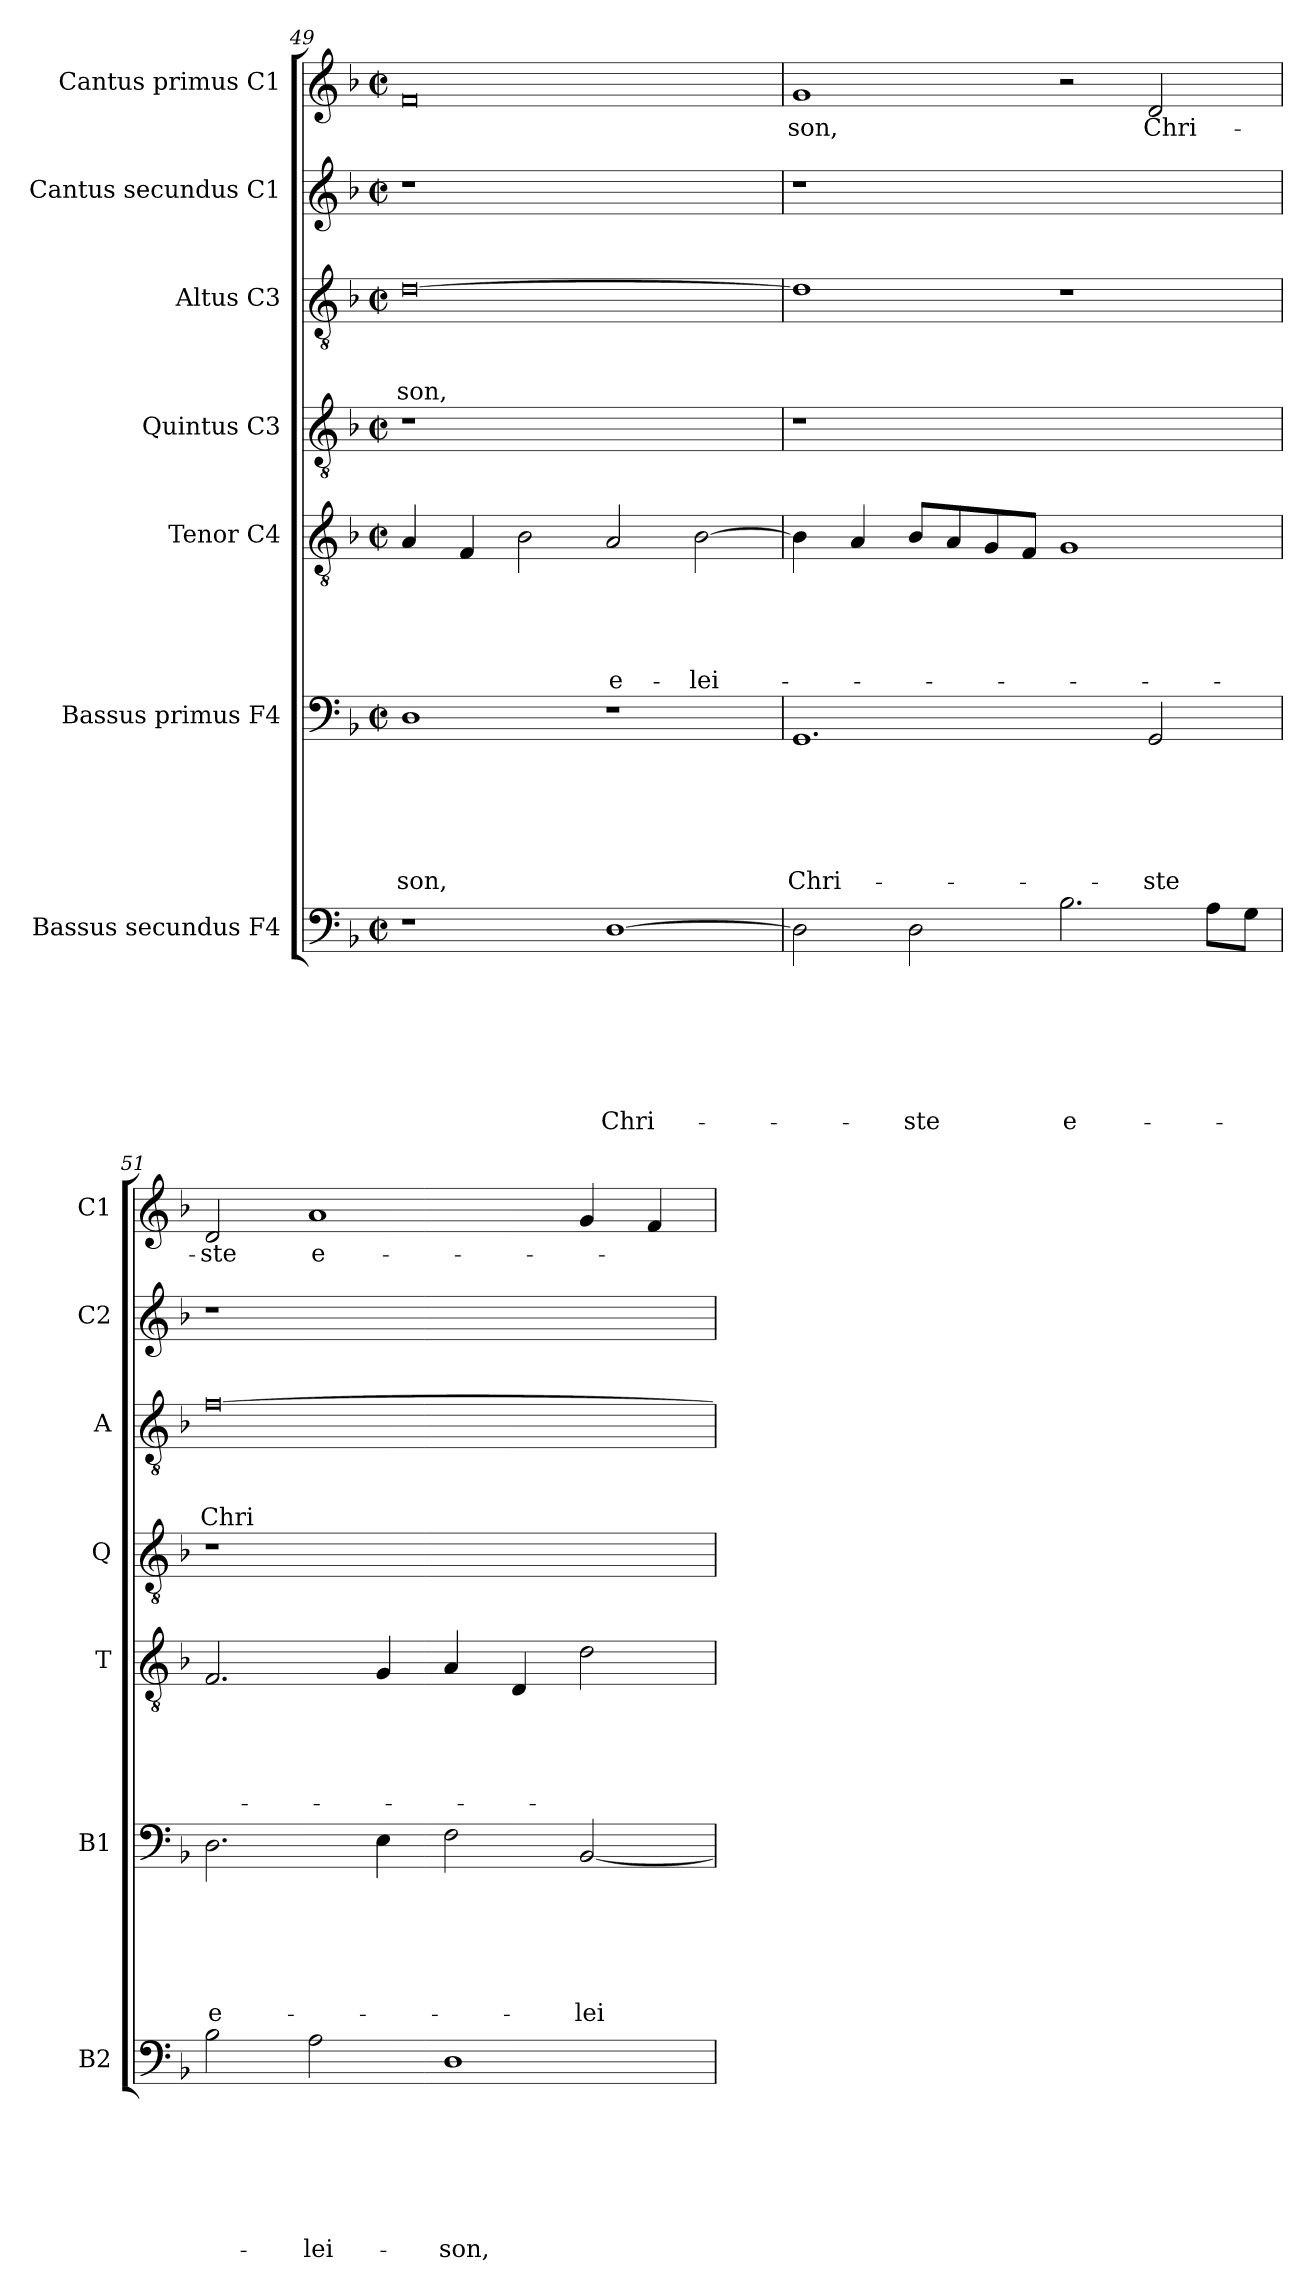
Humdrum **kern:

**kern	**text	**text	**text	**text	**text	**text	**text	**kern	**text	**text	**text	**text	**text	**text	**kern	**text	**text	**text	**text	**text	**kern	**kern	**text	**text	**text	**kern	**kern	**text
*part7	*part7	*part7	*part7	*part7	*part7	*part7	*part7	*part6	*part6	*part6	*part6	*part6	*part6	*part6	*part5	*part5	*part5	*part5	*part5	*part5	*part4	*part3	*part3	*part3	*part3	*part2	*part1	*part1
*staff7	*staff7	*staff7	*staff7	*staff7	*staff7	*staff7	*staff7	*staff6	*staff6	*staff6	*staff6	*staff6	*staff6	*staff6	*staff5	*staff5	*staff5	*staff5	*staff5	*staff5	*staff4	*staff3	*staff3	*staff3	*staff3	*staff2	*staff1	*staff1
*I"Bassus secundus F4	*	*	*	*	*	*	*	*I"Bassus primus F4	*	*	*	*	*	*	*I"Tenor C4	*	*	*	*	*	*I"Quintus C3	*I"Altus C3	*	*	*	*I"Cantus secundus C1	*I"Cantus  primus C1	*
*I'B2	*	*	*	*	*	*	*	*I'B1	*	*	*	*	*	*	*I'T	*	*	*	*	*	*I'Q	*I'A	*	*	*	*I'C2	*I'C1	*
!!LO:LB:g=z
*clefF4	*	*	*	*	*	*	*	*clefF4	*	*	*	*	*	*	*clefGv2	*	*	*	*	*	*clefGv2	*clefGv2	*	*	*	*clefG2	*clefG2	*
*k[b-]	*	*	*	*	*	*	*	*k[b-]	*	*	*	*	*	*	*k[b-]	*	*	*	*	*	*k[b-]	*k[b-]	*	*	*	*k[b-]	*k[b-]	*
*d:	*	*	*	*	*	*	*	*d:	*	*	*	*	*	*	*d:	*	*	*	*	*	*d:	*d:	*	*	*	*d:	*d:	*
*M2/2	*	*	*	*	*	*	*	*M2/2	*	*	*	*	*	*	*M2/2	*	*	*	*	*	*M2/2	*M2/2	*	*	*	*M2/2	*M2/2	*
*met(c|)	*	*	*	*	*	*	*	*met(c|)	*	*	*	*	*	*	*met(c|)	*	*	*	*	*	*met(c|)	*met(c|)	*	*	*	*met(c|)	*met(c|)	*
=49	=49	=49	=49	=49	=49	=49	=49	=49	=49	=49	=49	=49	=49	=49	=49	=49	=49	=49	=49	=49	=49	=49	=49	=49	=49	=49	=49	=49
!	!	!	!	!	!	!	!	!	!	!	!	!	!	!LO:LY:b	!	!	!	!	!	!	!	!	!	!	!LO:LY:b	!	!	!
1r	.	.	.	.	.	.	.	1D	.	.	.	.	.	-son,	4A/	.	.	.	.	.	1r	[0d	.	.	-son,	1r	0f	.
.	.	.	.	.	.	.	.	.	.	.	.	.	.	.	4F/	.	.	.	.	.	.	.	.	.	.	.	.	.
.	.	.	.	.	.	.	.	.	.	.	.	.	.	.	2B-\	.	.	.	.	.	.	.	.	.	.	.	.	.
!	!	!	!	!	!	!	!LO:LY:b	!	!	!	!	!	!	!	!	!	!	!	!	!LO:LY:b	!	!	!	!	!	!	!	!
[1D	.	.	.	.	.	.	Chri-	1r	.	.	.	.	.	.	2A/	.	.	.	.	e-	1ryy	.	.	.	.	1ryy	.	.
!	!	!	!	!	!	!	!	!	!	!	!	!	!	!	!	!	!	!	!	!LO:LY:b	!	!	!	!	!	!	!	!
.	.	.	.	.	.	.	.	.	.	.	.	.	.	.	[2B-\	.	.	.	.	-lei-	.	.	.	.	.	.	.	.
=50	=50	=50	=50	=50	=50	=50	=50	=50	=50	=50	=50	=50	=50	=50	=50	=50	=50	=50	=50	=50	=50	=50	=50	=50	=50	=50	=50	=50
!	!	!	!	!	!	!	!	!	!	!	!	!	!	!LO:LY:b	!	!	!	!	!	!	!	!	!	!	!	!	!	!LO:LY:b
2D\]	.	.	.	.	.	.	.	1.GG	.	.	.	.	.	Chri-	4B-\]	.	.	.	.	.	1r	1d]	.	.	.	1r	1g	-son,
.	.	.	.	.	.	.	.	.	.	.	.	.	.	.	4A/	.	.	.	.	.	.	.	.	.	.	.	.	.
!	!	!	!	!	!	!	!LO:LY:b	!	!	!	!	!	!	!	!	!	!	!	!	!	!	!	!	!	!	!	!	!
2D\	.	.	.	.	.	.	-ste	.	.	.	.	.	.	.	8B-/L	.	.	.	.	.	.	.	.	.	.	.	.	.
.	.	.	.	.	.	.	.	.	.	.	.	.	.	.	8A/	.	.	.	.	.	.	.	.	.	.	.	.	.
.	.	.	.	.	.	.	.	.	.	.	.	.	.	.	8G/	.	.	.	.	.	.	.	.	.	.	.	.	.
.	.	.	.	.	.	.	.	.	.	.	.	.	.	.	8F/J	.	.	.	.	.	.	.	.	.	.	.	.	.
!	!	!	!	!	!	!	!LO:LY:b	!	!	!	!	!	!	!	!	!	!	!	!	!	!	!	!	!	!	!	!	!
2.B-\	.	.	.	.	.	.	e-	.	.	.	.	.	.	.	1G	.	.	.	.	.	1ryy	1r	.	.	.	1ryy	2r	.
!	!	!	!	!	!	!	!	!	!	!	!	!	!	!LO:LY:b	!	!	!	!	!	!	!	!	!	!	!	!	!	!LO:LY:b
.	.	.	.	.	.	.	.	2GG/	.	.	.	.	.	-ste	.	.	.	.	.	.	.	.	.	.	.	.	2d/	Chri-
8A\L	.	.	.	.	.	.	.	.	.	.	.	.	.	.	.	.	.	.	.	.	.	.	.	.	.	.	.	.
8G\J	.	.	.	.	.	.	.	.	.	.	.	.	.	.	.	.	.	.	.	.	.	.	.	.	.	.	.	.
=51	=51	=51	=51	=51	=51	=51	=51	=51	=51	=51	=51	=51	=51	=51	=51	=51	=51	=51	=51	=51	=51	=51	=51	=51	=51	=51	=51	=51
!	!	!	!	!	!	!	!	!	!	!	!	!	!	!LO:LY:b	!	!	!	!	!	!	!	!	!	!	!LO:LY:b	!	!	!LO:LY:b
2B-\	.	.	.	.	.	.	.	2.D\	.	.	.	.	.	e-	2.F/	.	.	.	.	.	1r	[0f	.	.	Chri-	1r	2d/	-ste
!	!	!	!	!	!	!	!LO:LY:b	!	!	!	!	!	!	!	!	!	!	!	!	!	!	!	!	!	!	!	!	!LO:LY:b
2A\	.	.	.	.	.	.	-lei-	.	.	.	.	.	.	.	.	.	.	.	.	.	.	.	.	.	.	.	1a	e-
.	.	.	.	.	.	.	.	4E\	.	.	.	.	.	.	4G/	.	.	.	.	.	.	.	.	.	.	.	.	.
!	!	!	!	!	!	!	!LO:LY:b	!	!	!	!	!	!	!	!	!	!	!	!	!	!	!	!	!	!	!	!	!
1D	.	.	.	.	.	.	-son,	2F\	.	.	.	.	.	.	4A/	.	.	.	.	.	1ryy	.	.	.	.	1ryy	.	.
.	.	.	.	.	.	.	.	.	.	.	.	.	.	.	4D/	.	.	.	.	.	.	.	.	.	.	.	.	.
!	!	!	!	!	!	!	!	!	!	!	!	!	!	!LO:LY:b	!	!	!	!	!	!	!	!	!	!	!	!	!	!
.	.	.	.	.	.	.	.	[2BB-/	.	.	.	.	.	-lei-	2d\	.	.	.	.	.	.	.	.	.	.	.	4g/	.
.	.	.	.	.	.	.	.	.	.	.	.	.	.	.	.	.	.	.	.	.	.	.	.	.	.	.	4f/	.
=	=	=	=	=	=	=	=	=	=	=	=	=	=	=	=	=	=	=	=	=	=	=	=	=	=	=	=	=
*-	*-	*-	*-	*-	*-	*-	*-	*-	*-	*-	*-	*-	*-	*-	*-	*-	*-	*-	*-	*-	*-	*-	*-	*-	*-	*-	*-	*-
